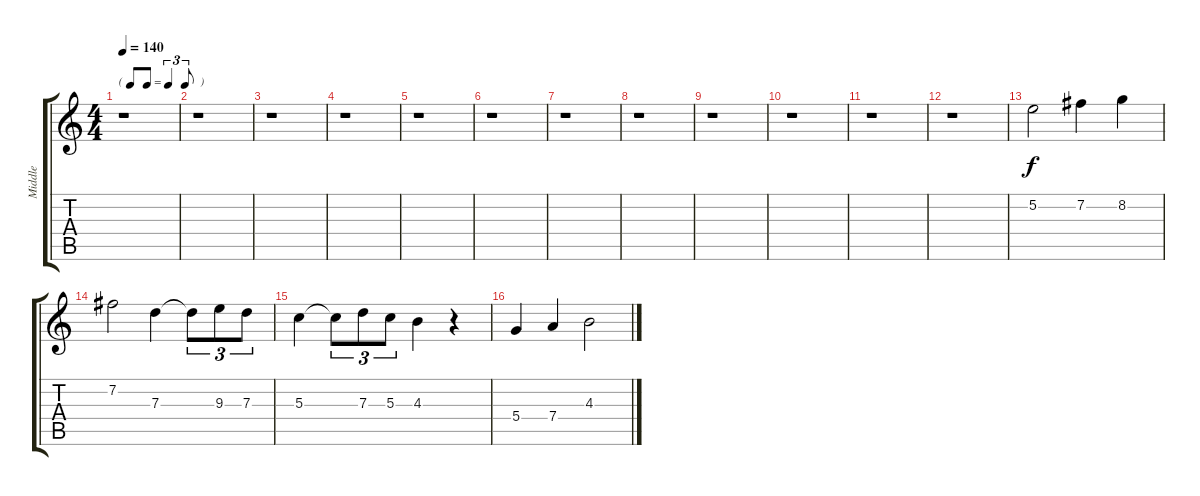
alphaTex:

\track ("Middle" "Middle") {instrument overdrivenguitar}
\staff {score tabs}
\tuning (E4 B3 G3 D3 A2 E2) {hide}
\ts (4 4)
\tf triplet8th
\tempo 140
\clef g2
\ks c
r.1{dy f} |
r.1 |
r.1 |
r.1 |
r.1 |
r.1 |
r.1 |
r.1 |
r.1 |
r.1 |
r.1 |
r.1 |
5.2.2 7.2.4 8.2.4 |
7.2.2 7.3.4 7.3{t}.8{tu (3 2)} 9.3.8{tu (3 2)} 7.3.8{tu (3 2)} |
5.3.4 5.3{t}.8{tu (3 2)} 7.3.8{tu (3 2)} 5.3.8{tu (3 2)} 4.3.4 r.4 |
5.4.4 7.4.4 4.3.2
